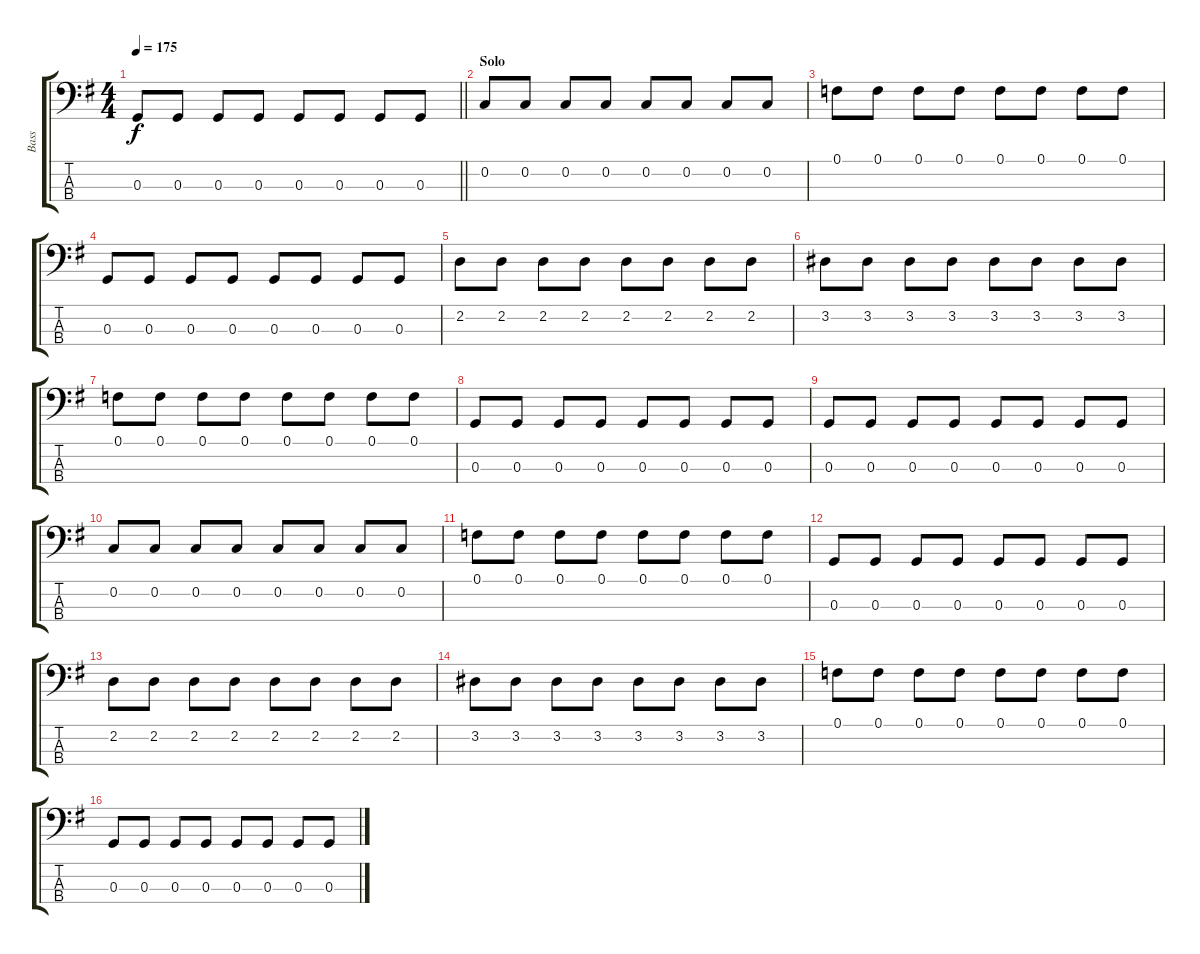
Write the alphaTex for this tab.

\track ("Bass" "Bass") {instrument electricbassfinger}
\staff {score tabs}
\tuning (F2 C2 G1 D1) {hide}
\ts (4 4)
\tempo 175
\clef f4
\barLineRight lightlight
\ks g
0.3.8{dy f} 0.3.8 0.3.8 0.3.8 0.3.8 0.3.8 0.3.8 0.3.8 |
\section ("" "Solo")
0.2.8 0.2.8 0.2.8 0.2.8 0.2.8 0.2.8 0.2.8 0.2.8 |
0.1.8 0.1.8 0.1.8 0.1.8 0.1.8 0.1.8 0.1.8 0.1.8 |
0.3.8 0.3.8 0.3.8 0.3.8 0.3.8 0.3.8 0.3.8 0.3.8 |
2.2.8 2.2.8 2.2.8 2.2.8 2.2.8 2.2.8 2.2.8 2.2.8 |
3.2.8 3.2.8 3.2.8 3.2.8 3.2.8 3.2.8 3.2.8 3.2.8 |
0.1.8 0.1.8 0.1.8 0.1.8 0.1.8 0.1.8 0.1.8 0.1.8 |
0.3.8 0.3.8 0.3.8 0.3.8 0.3.8 0.3.8 0.3.8 0.3.8 |
0.3.8 0.3.8 0.3.8 0.3.8 0.3.8 0.3.8 0.3.8 0.3.8 |
0.2.8 0.2.8 0.2.8 0.2.8 0.2.8 0.2.8 0.2.8 0.2.8 |
0.1.8 0.1.8 0.1.8 0.1.8 0.1.8 0.1.8 0.1.8 0.1.8 |
0.3.8 0.3.8 0.3.8 0.3.8 0.3.8 0.3.8 0.3.8 0.3.8 |
2.2.8 2.2.8 2.2.8 2.2.8 2.2.8 2.2.8 2.2.8 2.2.8 |
3.2.8 3.2.8 3.2.8 3.2.8 3.2.8 3.2.8 3.2.8 3.2.8 |
0.1.8 0.1.8 0.1.8 0.1.8 0.1.8 0.1.8 0.1.8 0.1.8 |
0.3.8 0.3.8 0.3.8 0.3.8 0.3.8 0.3.8 0.3.8 0.3.8
